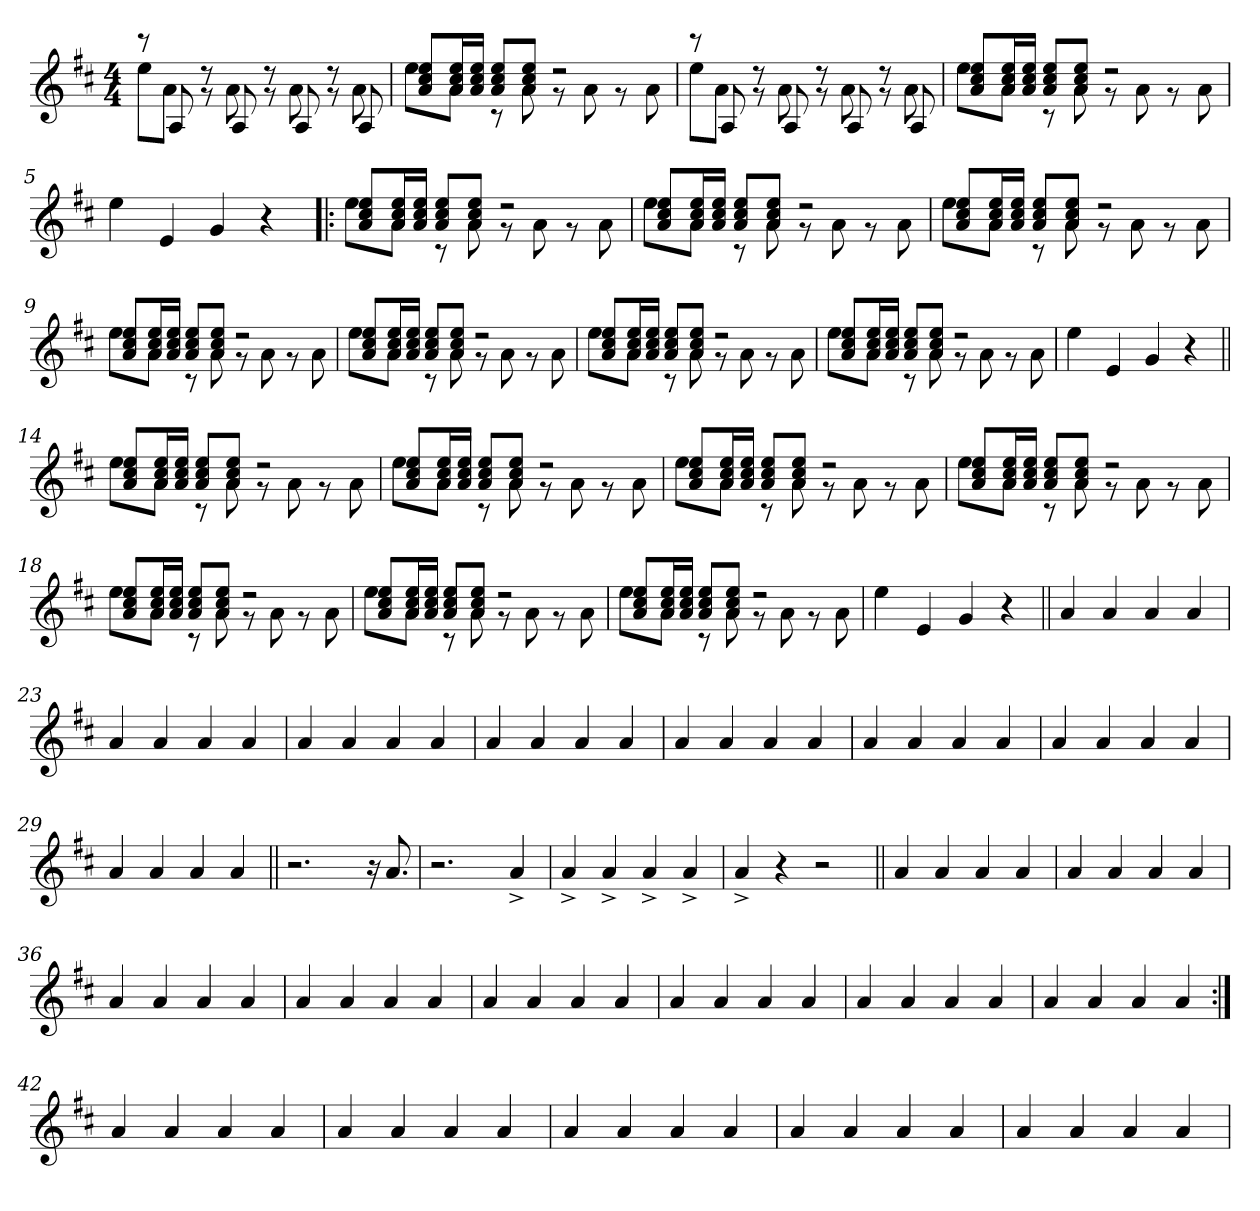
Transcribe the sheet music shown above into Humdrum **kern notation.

**kern
*part1
*staff1
!!LO:PB:g=z
*clefG2
*k[f#c#]
*D:
*M4/4
*MM136
=1
*^
8r	8eei\L
8Ai/	8ai\J
8r	8r
8Ai/	8ai\
8r	8r
8Ai/	8ai\
8r	8r
8Ai/	8ai\
=2	=2
8ai/ 8cc#i 8eeiL	8eei\L
16ai/ 16cc#i 16eeiL	8ai\J
16ai/ 16cc#i 16eeiJJ	.
8ai/ 8cc#i 8eeiL	8r
8ai/ 8cc#i 8eeiJ	8ai\
2r	8r
.	8ai\
.	8r
.	8ai\
=3	=3
8r	8eei\L
8Ai/	8ai\J
8r	8r
8Ai/	8ai\
8r	8r
8Ai/	8ai\
8r	8r
8Ai/	8ai\
=4	=4
8ai/ 8cc#i 8eeiL	8eei\L
16ai/ 16cc#i 16eeiL	8ai\J
16ai/ 16cc#i 16eeiJJ	.
8ai/ 8cc#i 8eeiL	8r
8ai/ 8cc#i 8eeiJ	8ai\
2r	8r
.	8ai\
.	8r
.	8ai\
*v	*v
=5
4eei\
4ei/
4gi/
4r
!!LO:LB:g=z
=6!|:
*^
8ai/ 8cc#i 8eeiL	8eei\L
16ai/ 16cc#i 16eeiL	8ai\J
16ai/ 16cc#i 16eeiJJ	.
8ai/ 8cc#i 8eeiL	8r
8ai/ 8cc#i 8eeiJ	8ai\
2r	8r
.	8ai\
.	8r
.	8ai\
=7	=7
8ai/ 8cc#i 8eeiL	8eei\L
16ai/ 16cc#i 16eeiL	8ai\J
16ai/ 16cc#i 16eeiJJ	.
8ai/ 8cc#i 8eeiL	8r
8ai/ 8cc#i 8eeiJ	8ai\
2r	8r
.	8ai\
.	8r
.	8ai\
=8	=8
8ai/ 8cc#i 8eeiL	8eei\L
16ai/ 16cc#i 16eeiL	8ai\J
16ai/ 16cc#i 16eeiJJ	.
8ai/ 8cc#i 8eeiL	8r
8ai/ 8cc#i 8eeiJ	8ai\
2r	8r
.	8ai\
.	8r
.	8ai\
=9	=9
8ai/ 8cc#i 8eeiL	8eei\L
16ai/ 16cc#i 16eeiL	8ai\J
16ai/ 16cc#i 16eeiJJ	.
8ai/ 8cc#i 8eeiL	8r
8ai/ 8cc#i 8eeiJ	8ai\
2r	8r
.	8ai\
.	8r
.	8ai\
=10	=10
8ai/ 8cc#i 8eeiL	8eei\L
16ai/ 16cc#i 16eeiL	8ai\J
16ai/ 16cc#i 16eeiJJ	.
8ai/ 8cc#i 8eeiL	8r
8ai/ 8cc#i 8eeiJ	8ai\
2r	8r
.	8ai\
.	8r
.	8ai\
!!LO:LB:g=z	!!
=11	=11
8ai/ 8cc#i 8eeiL	8eei\L
16ai/ 16cc#i 16eeiL	8ai\J
16ai/ 16cc#i 16eeiJJ	.
8ai/ 8cc#i 8eeiL	8r
8ai/ 8cc#i 8eeiJ	8ai\
2r	8r
.	8ai\
.	8r
.	8ai\
=12	=12
8ai/ 8cc#i 8eeiL	8eei\L
16ai/ 16cc#i 16eeiL	8ai\J
16ai/ 16cc#i 16eeiJJ	.
8ai/ 8cc#i 8eeiL	8r
8ai/ 8cc#i 8eeiJ	8ai\
2r	8r
.	8ai\
.	8r
.	8ai\
*v	*v
=13
4eei\
4ei/
4gi/
4r
=14||
*^
8ai/ 8cc#i 8eeiL	8eei\L
16ai/ 16cc#i 16eeiL	8ai\J
16ai/ 16cc#i 16eeiJJ	.
8ai/ 8cc#i 8eeiL	8r
8ai/ 8cc#i 8eeiJ	8ai\
2r	8r
.	8ai\
.	8r
.	8ai\
=15	=15
8ai/ 8cc#i 8eeiL	8eei\L
16ai/ 16cc#i 16eeiL	8ai\J
16ai/ 16cc#i 16eeiJJ	.
8ai/ 8cc#i 8eeiL	8r
8ai/ 8cc#i 8eeiJ	8ai\
2r	8r
.	8ai\
.	8r
.	8ai\
!!LO:LB:g=z	!!
=16	=16
8ai/ 8cc#i 8eeiL	8eei\L
16ai/ 16cc#i 16eeiL	8ai\J
16ai/ 16cc#i 16eeiJJ	.
8ai/ 8cc#i 8eeiL	8r
8ai/ 8cc#i 8eeiJ	8ai\
2r	8r
.	8ai\
.	8r
.	8ai\
=17	=17
8ai/ 8cc#i 8eeiL	8eei\L
16ai/ 16cc#i 16eeiL	8ai\J
16ai/ 16cc#i 16eeiJJ	.
8ai/ 8cc#i 8eeiL	8r
8ai/ 8cc#i 8eeiJ	8ai\
2r	8r
.	8ai\
.	8r
.	8ai\
=18	=18
8ai/ 8cc#i 8eeiL	8eei\L
16ai/ 16cc#i 16eeiL	8ai\J
16ai/ 16cc#i 16eeiJJ	.
8ai/ 8cc#i 8eeiL	8r
8ai/ 8cc#i 8eeiJ	8ai\
2r	8r
.	8ai\
.	8r
.	8ai\
=19	=19
8ai/ 8cc#i 8eeiL	8eei\L
16ai/ 16cc#i 16eeiL	8ai\J
16ai/ 16cc#i 16eeiJJ	.
8ai/ 8cc#i 8eeiL	8r
8ai/ 8cc#i 8eeiJ	8ai\
2r	8r
.	8ai\
.	8r
.	8ai\
=20	=20
8ai/ 8cc#i 8eeiL	8eei\L
16ai/ 16cc#i 16eeiL	8ai\J
16ai/ 16cc#i 16eeiJJ	.
8ai/ 8cc#i 8eeiL	8r
8ai/ 8cc#i 8eeiJ	8ai\
2r	8r
.	8ai\
.	8r
.	8ai\
*v	*v
!!LO:LB:g=z
=21
4eei\
4ei/
4gi/
4r
=22||
4ai/
4ai/
4ai/
4ai/
=23
4ai/
4ai/
4ai/
4ai/
=24
4ai/
4ai/
4ai/
4ai/
=25
4ai/
4ai/
4ai/
4ai/
=26
4ai/
4ai/
4ai/
4ai/
!!LO:LB:g=z
=27
4ai/
4ai/
4ai/
4ai/
=28
4ai/
4ai/
4ai/
4ai/
=29
4ai/
4ai/
4ai/
4ai/
=30||
2.r
16r
8.ai/
=31
2.r
4a^i/
=32
4a^i/
4a^i/
4a^i/
4a^i/
=33
4a^i/
4r
2r
!!LO:LB:g=z
=34||
4ai/
4ai/
4ai/
4ai/
=35
4ai/
4ai/
4ai/
4ai/
=36
4ai/
4ai/
4ai/
4ai/
=37
4ai/
4ai/
4ai/
4ai/
=38
4ai/
4ai/
4ai/
4ai/
=39
4ai/
4ai/
4ai/
4ai/
=40
4ai/
4ai/
4ai/
4ai/
=41
4ai/
4ai/
4ai/
4ai/
!!LO:LB:g=z
=42:|!
4ai/
4ai/
4ai/
4ai/
=43
4ai/
4ai/
4ai/
4ai/
=44
4ai/
4ai/
4ai/
4ai/
=45
4ai/
4ai/
4ai/
4ai/
=46
4ai/
4ai/
4ai/
4ai/
=
*-
